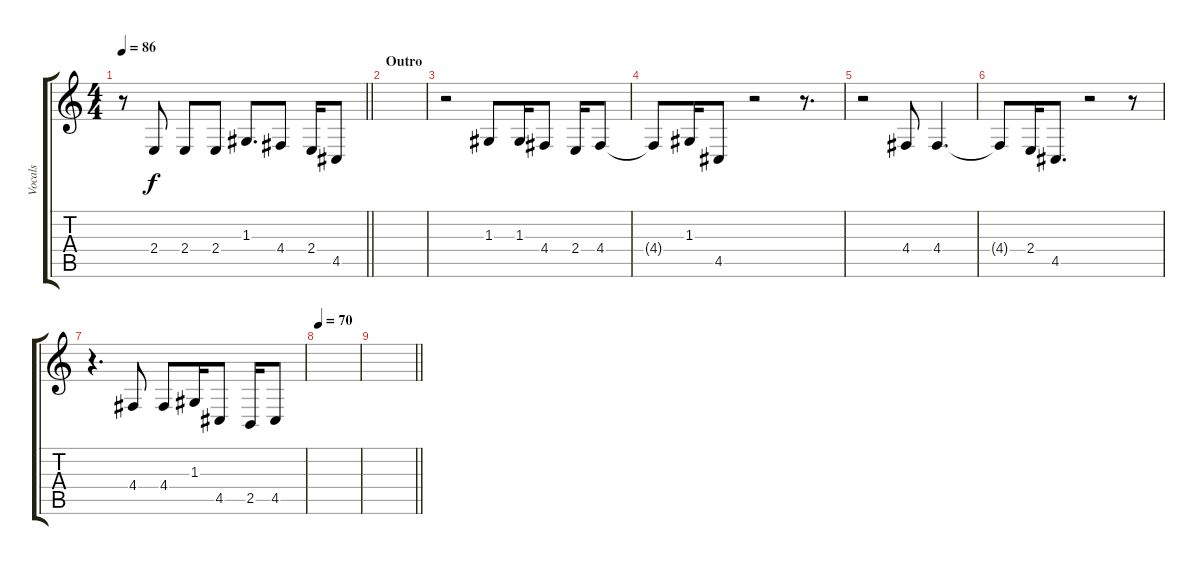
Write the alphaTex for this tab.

\track ("Vocals" "Vocals") {instrument altosax}
\staff {score tabs}
\tuning (E4 B3 G3 D3 A2 E2) {hide}
\ts (4 4)
\tempo 86
\clef g2
\barLineRight lightlight
\ks c
r.8{dy f} 2.4.8 2.4.8 2.4.8 1.3.8{d} 4.4.8 2.4.16 4.5.8 |
\section ("" "Outro")
|
r.2 1.3.8 1.3.16 4.4.8 2.4.16 4.4.8 |
4.4{t}.8 1.3.16 4.5.8 r.2 r.8{d} |
r.2 4.4.8 4.4.4{d} |
4.4{t}.8 2.4.16 4.5.8{d} r.2 r.8 |
r.4{d} 4.4.8 4.4.8 1.3.16 4.5.8 2.5.16 4.5.8 |
\tempo 70
|
\barLineRight lightlight
